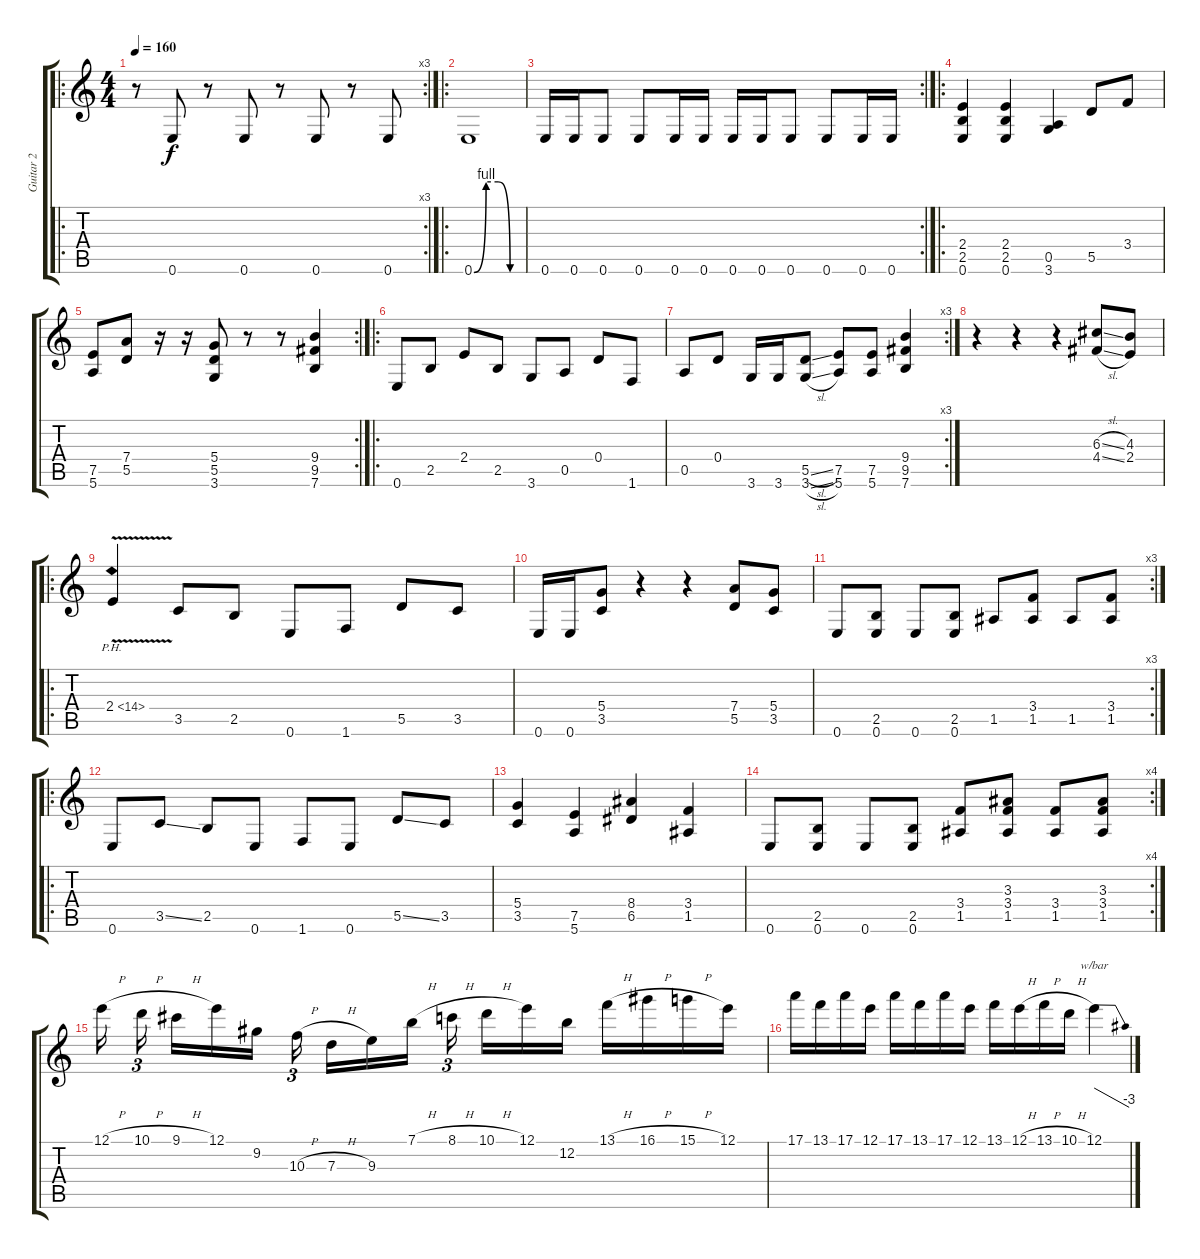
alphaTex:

\track ("Guitar 2" "Guitar 2") {instrument distortionguitar}
\staff {score tabs}
\tuning (E4 B3 G3 D3 A2 E2) {hide}
\ro
\rc 3
\ts (4 4)
\tempo 160
\clef g2
\ks c
r.8{dy f instrument distortionguitar} 0.6.8 r.8 0.6.8 r.8 0.6.8 r.8 0.6.8 |
\ro
0.6{be (custom 0 0 15 4 30 4 45 0 60 0)}.1 |
\rc 2
0.6.16 0.6.16 0.6.8 0.6.8 0.6.16 0.6.16 0.6.16 0.6.16 0.6.8 0.6.8 0.6.16 0.6.16 |
\ro
(2.4 2.5 0.6).4 (2.4 2.5 0.6).4 (0.5 3.6).4 5.5.8 3.4.8 |
\rc 2
(7.5 5.6).8 (7.4 5.5).8 r.16 r.16 (5.4 5.5 3.6).8 r.8 r.8 (9.4 9.5 7.6).4 |
\ro
0.6.8 2.5.8 2.4.8 2.5.8 3.6.8 0.5.8 0.4.8 1.6.8 |
\rc 3
0.5.8 0.4.8 3.6.16 3.6.16 (5.5{sl} 3.6{sl}).8 (7.5 5.6).8 (7.5 5.6).8 (9.4 9.5 7.6).4 |
r.4 r.4 r.4 (6.3{sl} 4.4{sl}).8 (4.3 2.4).8 |
\ro
2.4{ph 12 v}.4 3.5.8 2.5.8 0.6.8 1.6.8 5.5.8 3.5.8 |
0.6.16 0.6.16 (5.4 3.5).8 r.4 r.4 (7.4 5.5).8 (5.4 3.5).8 |
\rc 3
0.6.8 (2.5 0.6).8 0.6.8 (2.5 0.6).8 1.5.8 (3.4 1.5).8 1.5.8 (3.4 1.5).8 |
\ro
0.6.8 3.5{ss}.8 2.5.8 0.6.8 1.6.8 0.6.8 5.5{ss}.8 3.5.8 |
(5.4 3.5).4 (7.5 5.6).4 (8.4 6.5).4 (3.4 1.5).4 |
\rc 4
0.6.8 (2.5 0.6).8 0.6.8 (2.5 0.6).8 (3.4 1.5).8 (3.3 3.4 1.5).8 (3.4 1.5).8 (3.3 3.4 1.5).8 |
12.1{h}.16{volume 16} 10.1{h}.16{tu (3 2)} 9.1{h}.16 12.1.16 9.2.16 10.3{h}.16{tu (3 2)} 7.3{h}.16 9.3.16 7.1{h}.16 8.1{h}.16{tu (3 2)} 10.1{h}.16 12.1.16 12.2.16 13.1{h}.16 16.1{h}.16 15.1{h}.16 12.1.16 |
17.1.16 13.1.16 17.1.16 12.1.16 17.1.16 13.1.16 17.1.16 12.1.16 13.1.16 12.1{h}.16 13.1{h}.16 10.1{h}.16 12.1.4{tbe (dive default 0 0 60 -12)}
